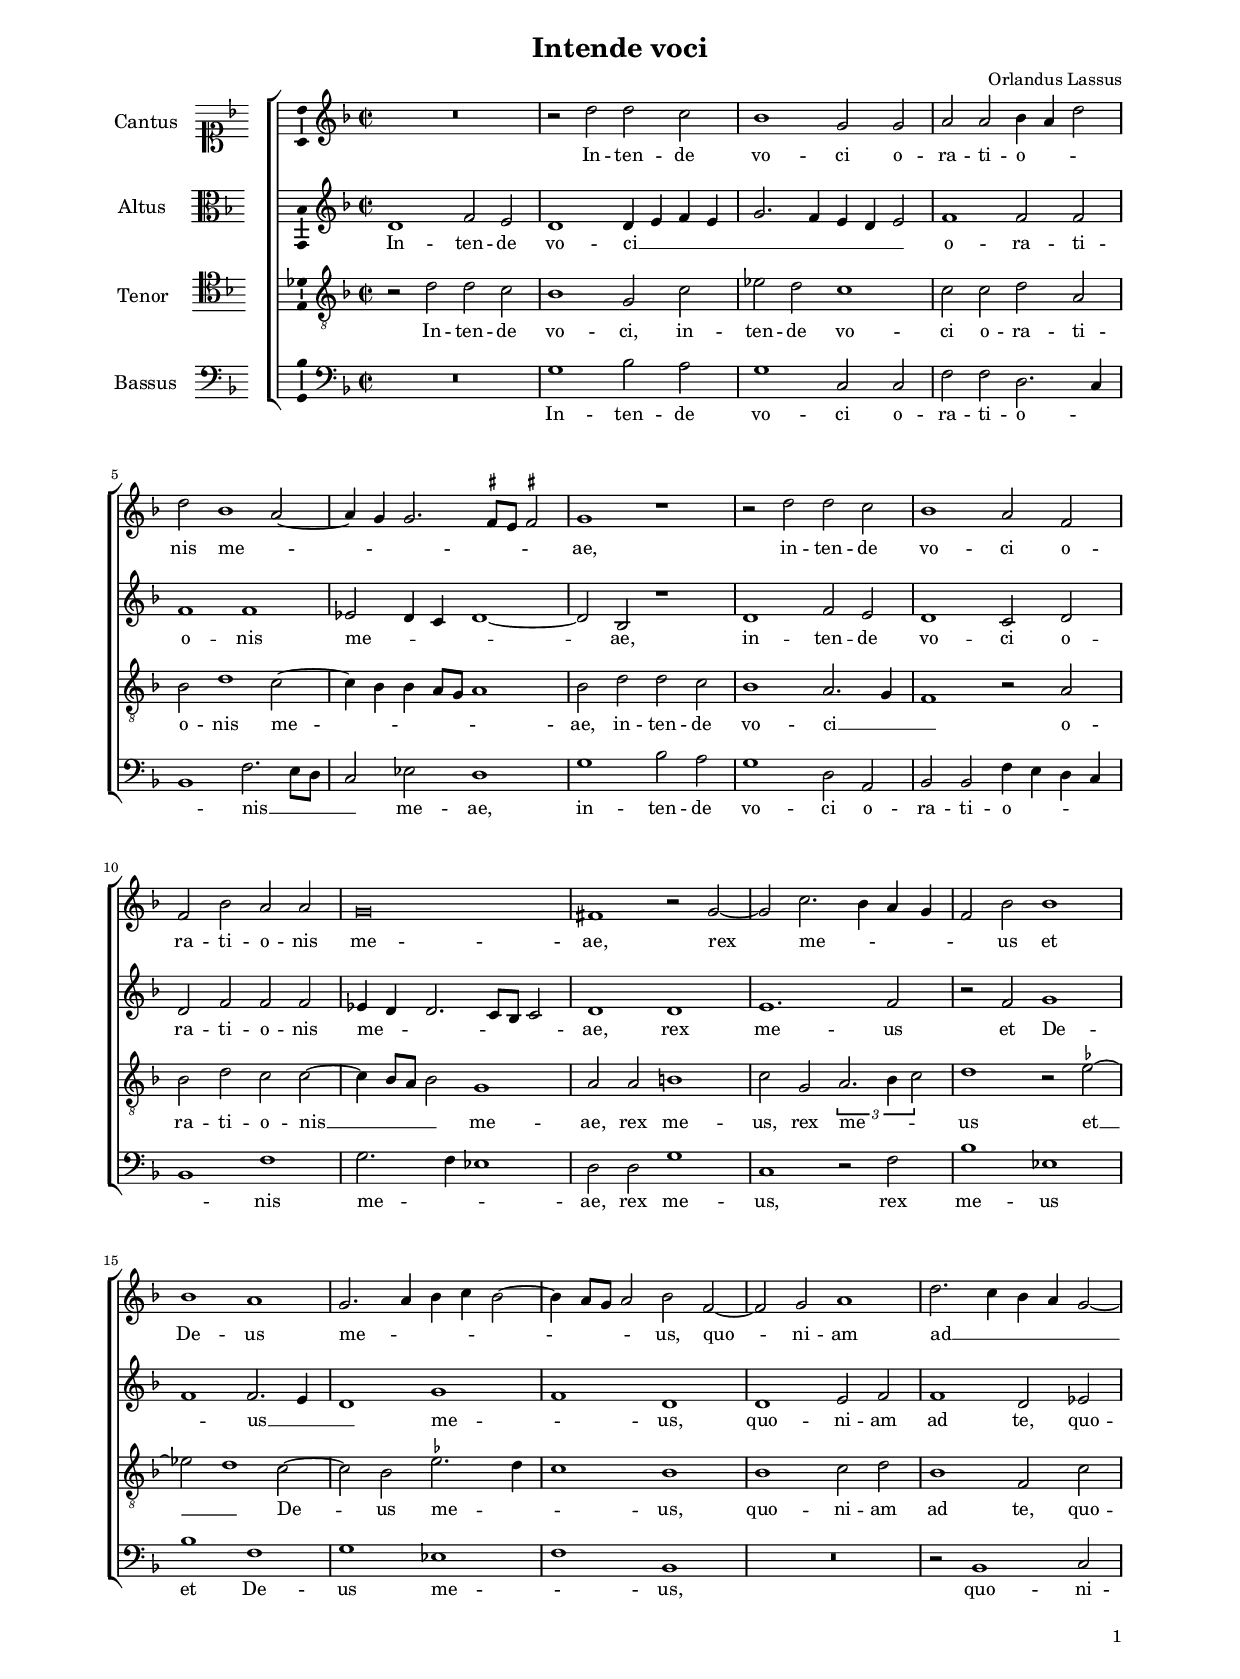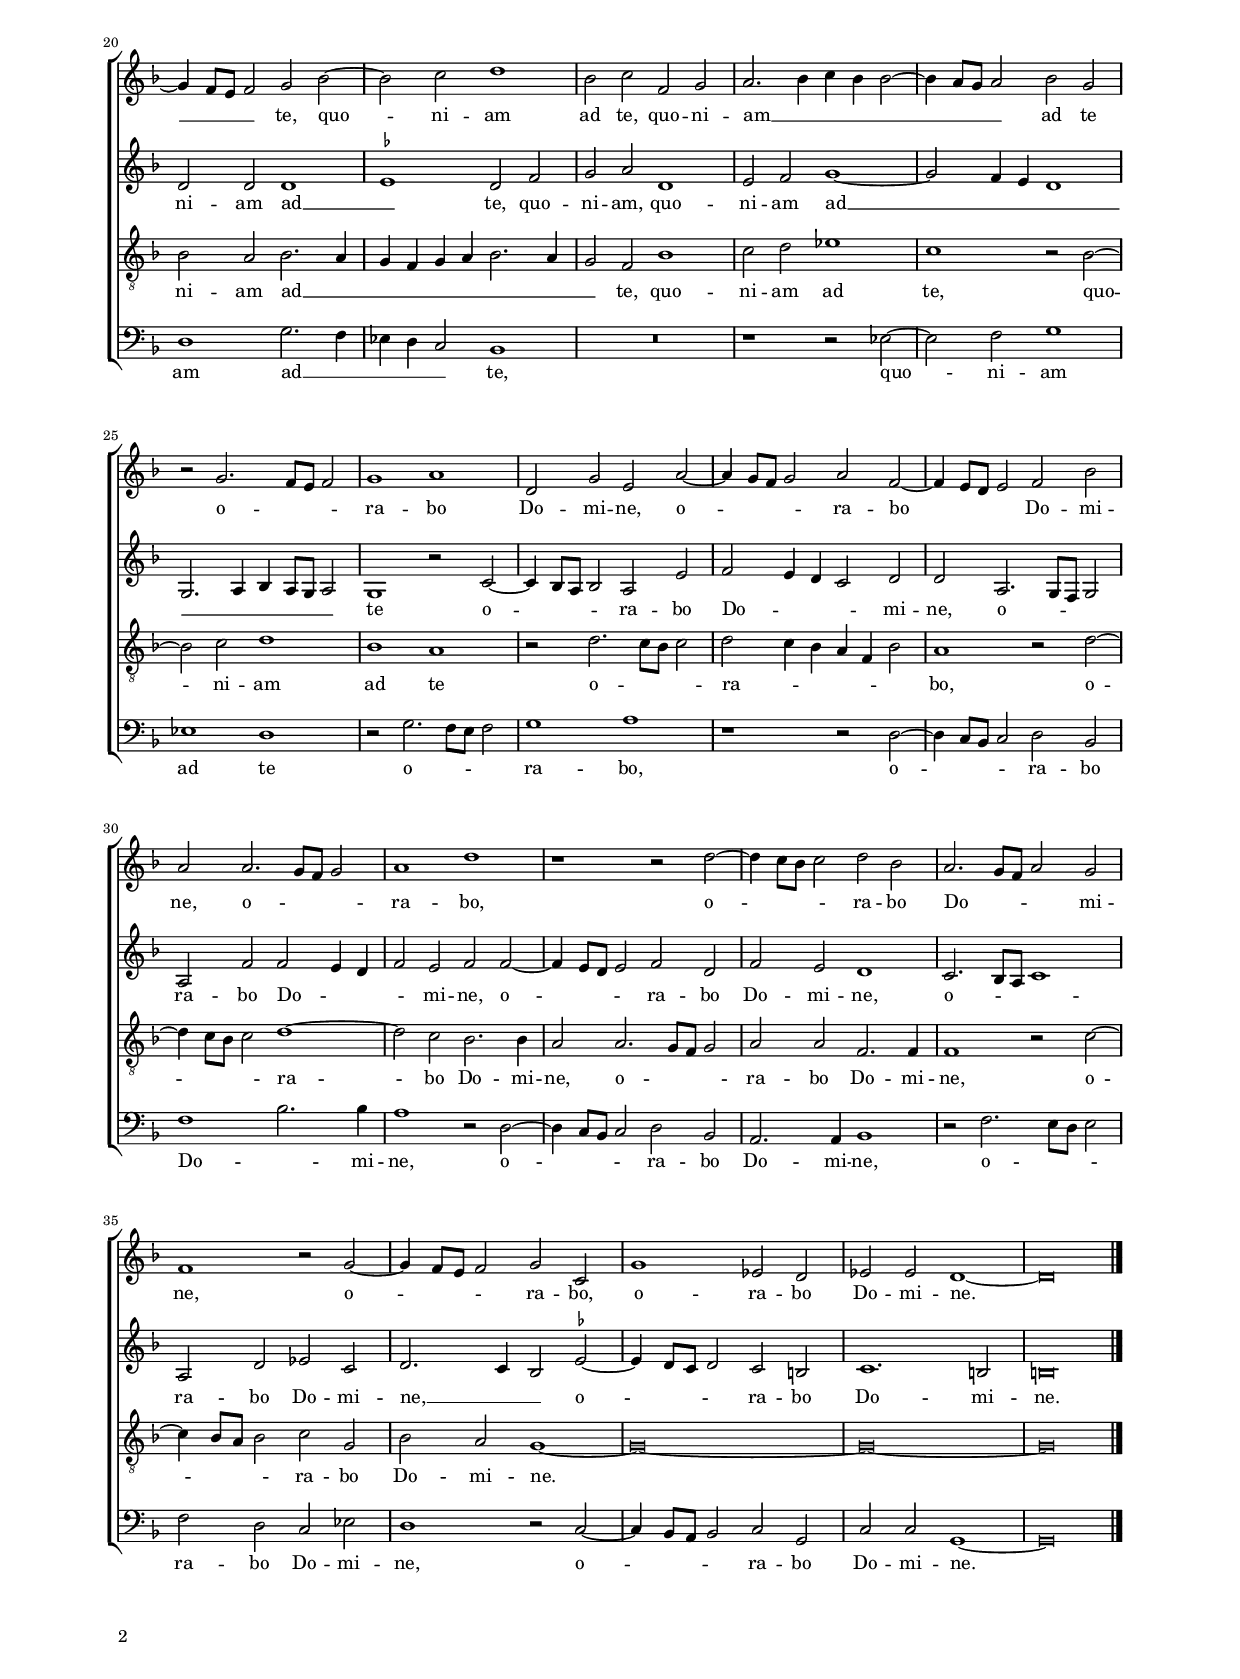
\header
{
  title="Intende voci"
  composer="Orlandus Lassus"
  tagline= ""
}

\version "2.22.1"
\include "deutsch.ly"
#(set-global-staff-size 15)
#(ly:set-option 'point-and-click #f)

	
global = {
	\key f \major
	\time 2/2 \set Score.measureLength = #(ly:make-moment 2/1)
	\skip 1*2*39 \bar "|."
	}

	ficta = { \once \set suggestAccidentals = ##t }
	
	forget = #(define-music-function (music) (ly:music?) #{
		\accidentalStyle forget
		$music
		\accidentalStyle default
		#})
    
    m = \melisma
    me = \melismaEnd


\paper
	{
    top-margin = 1.5 \cm
	bottom-margin = 0.9 \cm
	left-margin = 2 \cm
	right-margin = 2 \cm
	ragged-bottom = ##f
	ragged-last-bottom = ##t
	print-page-number = ##f
	system-system-spacing = #'((basic-distance . 17) (minimum-distance . 14) (padding . 6) (strechability . 150))
    oddFooterMarkup=\markup   \fill-line { "" \fromproperty #'page:page-number-string }
    evenFooterMarkup=\markup  \fill-line { \fromproperty #'page:page-number-string "" }
    last-bottom-spacing = #'((basic-distance . 11) (minimum-distance . 7) (padding . 4))
	systems-per-page = 4
%	min-systems-per-page = 3
	}


incipitcantus = \markup { \score {
	{
	\set Staff.instrumentName = \markup { \fontsize #1 "Cantus" }
	\key f \major
	\clef soprano
	s4 \bar ""
	}
	\layout  {
	raggedright = ##t
    indent = 1.6 \cm
	line-width = 2.5\cm
	\context { \Staff \remove Time_signature_engraver }
	\override Staff.Clef.Y-extent = #'(0 . 0)
	}} \hspace #1 }
	
      
incipitaltus = \markup { \score {
	{
	\set Staff.instrumentName = \markup { \fontsize #1 "Altus" }
	\key f \major
	\clef alto
	s4 \bar ""
	}
	\layout  {
	raggedright = ##t
    indent = 1.6 \cm
	line-width = 2.5\cm
	\context { \Staff \remove Time_signature_engraver }
	\override Staff.Clef.Y-extent = #'(0 . 0)
	}} \hspace #1 }


incipittenor = \markup { \score {
	{
	\set Staff.instrumentName = \markup { \fontsize #1 "Tenor" }
	\key f \major
	\clef tenor
	s4 \bar ""
	}
	\layout  {
	raggedright = ##t
    indent = 1.6 \cm
	line-width = 2.5\cm
	\context { \Staff \remove Time_signature_engraver }
	\override Staff.Clef.Y-extent = #'(0 . 0)
	}} \hspace #1 }


incipitbassus = \markup { \score {
	{
	\set Staff.instrumentName = \markup { \fontsize #1 "Bassus" }
	\key f \major
	\clef bass
	s4 \bar ""
	}
	\layout  {
	raggedright = ##t
    indent = 1.6 \cm
	line-width = 2.5\cm
	\context { \Staff \remove Time_signature_engraver }
	\override Staff.Clef.Y-extent = #'(0 . 0)
	}} \hspace #1 }


cantus =  \relative c''
	{
	R\breve
	r2 d d c
	b1 g2 g
	a2 a b4 \m a d2 \me
%5
	d2 b1 \m a2~ |
	a4 g g2. \ficta fis8 e \ficta fis!2 \me
	g1 r
	r2 d' d c
	b1 a2 f
%10
	f2 b a a |
	g\breve
	fis1 r2 g~
	g2 c2. \m b4 a g
	f2 \me b b1
%15
	b1 a |
	g2. \m a4 b c b2~
	b4 a8 g a2 \me b f~
	f2 g a1
	d2. \m c4 b a g2~
%20
	g4 f8 e f2 \me g b~ |
	b2 c d1
	b2 c f, g
	a2. \m b4 c b b2~
	b4 a8 g a2 \me b g
%25
	r2 g2. \m f8 e f2 \me |
	g1 a
	d,2 g e a~
	a4 \m g8 f g2 \me a f~
	f4 \m e8 d e2 \me f b
%30
	a2 a2. \m g8 f g2 \me |
	a1 d
	r1 r2 d~
	d4 \m c8 b c2 \me d b
	a2. \m g8 f a2 \me g
%35
	f1 r2 g~ |
	g4 \m f8 e f2 \me g c,
	g'1 es2 d
	es2 es d1~
	d\breve |
	}


altus =  \relative c'
	{
	d1 f2 e
	d1 d4 \m e f e
	g2. f4 e d e2 \me
	f1 f2 f
%5
	f1 f |
	es2 \m d4 c d1~
	d2 \me b r1
	d1 f2 e
	d1 c2 d
%10
	d2 f f f |
	es4 \m d d2. c8 b c2 \me
	d1 d
	e1. f2
	r2 f g1 \m
%15
	f1 \me f2. \m e4 |
	d1 \me g \m
	f1 \me d
	d1 e2 f
	f1 d2 es
%20
	d2 d d1 \m |
	\ficta es1 \me d2 f
	g2 a d,1
	e2 f g1~
	g2 \m f4 e d1
%25
	g,2. a4 b a8 g a2 \me |
	g1 r2 c~
	c4 \m b8 a b2 \me a e'
	f2 \m e4 d c2 \me d
	d2 a2. \m g8 f g2 \me
%30
	a2 f' f \m e4 d |
	f2 \me e f f~
	f4 \m e8 d e2 \me f d
	f2 e d1
	c2. \m b8 a c1 \me
%35
	a2 d es c |
	d2. \m c4 b2 \me \ficta es~
	es4 \m d8 c d2 \me c h
	c1. h2
	h\breve |
	}


tenor =  \relative c'
	{
	r2 d d c
	b1 g2 c
	es2 d c1
	c2 c d a
%5
	b2 d1 c2~ |
	c4 \m b b a8 g a1 \me
	b2 d d c
	b1 a2. \m g4
	f1 \me r2 a
%10
	b2 d c c~ |
	c4 \m b8 a b2 \me g1
	a2 a h1
	c2 g \tuplet 3/2 { a2. \m b4 c2 \me }
	d1 r2 \ficta es~
%15
	es2 \m d1 \me c2~ |
	c2 b \ficta es2. \m d4
	c1 \me b
	b1 c2 d
	b1 f2 c'
%20
	b2 a b2. \m a4 |
	g4 f g a b2. a4
	g2 \me f b1
	c2 d es1
	c1 r2 b~
%25
	b2 c d1 |
	b1 a
	r2 d2. \m c8 b c2 \me
	d2 \m c4 b a f b2 \me
	a1 r2 d~
%30
	d4 \m c8 b c2 \me d1~ |
	d2 c b2. b4
	a2 a2. \m g8 f g2 \me
	a2 a f2. f4
	f1 r2 c'~
%35
	c4 \m b8 a b2 \me c2 g |
	b2 a g1~
	g\breve~
	g\breve~
	g\breve |
	}


bassus  =  \relative c
	{
	R\breve
	g'1 b2 a
	g1 c,2 c
	f2 f d2. \m c4
%5
	b1 \me f'2. \m e8 d |
	c2 \me es d1
	g1 b2 a
	g1 d2 a
	b2 b f'4 \m e d c
%10
	b1 \me f' |
	g2. \m f4 es1 \me
	d2 d g1
	c,1 r2 f
	b1 es,
%15
	b'1 f |
	g1 es \m
	f1 \me b,
	R\breve
	r2 b1 c2
%20
	d1 g2. \m f4 |
	es4 d c2 \me b1
	R\breve
	r1 r2 es~
	es2 f g1
%25
	es1 d |
	r2 g2. \m f8 e f2 \me
	g1 a
	r1 r2 d,~
	d4 \m c8 b c2 \me d b
%30
	f'1 \m b2. \me b4 |
	a1 r2 d,~
	d4 \m c8 b c2 \me d b
	a2. a4 b1
	r2 f'2. \m e8 d e2 \me
%35
	f2 d c es |
	d1 r2 c~
	c4 \m b8 a b2 \me c g
	c2 c g1~
	g\breve |
	}
	
lyricscantus = \lyricmode {
	In -- ten -- de vo -- ci o -- ra -- ti -- o -- nis me -- ae,
	in -- ten -- de vo -- ci o -- ra -- ti -- o -- nis me -- ae,
	rex me -- us et De -- us me -- us,
	quo -- ni -- am ad __ te,
	quo -- ni -- am ad te,
	quo -- ni -- am __ ad te
	o -- ra -- bo Do -- mi -- ne,
	o -- ra -- bo Do -- mi -- ne,
	o -- ra -- bo,
	o -- ra -- bo Do -- mi -- ne,
	o -- ra -- bo,
	o -- ra -- bo Do -- mi -- ne.
	}


lyricsaltus = \lyricmode {
	In -- ten -- de vo -- ci __ o -- ra -- ti -- o -- nis me -- ae,
	in -- ten -- de vo -- ci o -- ra -- ti -- o -- nis me -- ae,
	rex me -- us et De -- us __ me -- us,
	quo -- ni -- am ad te,
	quo -- ni -- am ad __ te,
	quo -- ni -- am,
	quo -- ni -- am ad __ te
	o -- ra -- bo Do -- mi -- ne,
	o -- ra -- bo Do -- mi -- ne,
	o -- ra -- bo Do -- mi -- ne,
	o -- ra -- bo Do -- mi -- ne, __
	o -- ra -- bo Do -- mi -- ne.
	}
	

lyricstenor = \lyricmode {
	In -- ten -- de vo -- ci,
	in -- ten -- de vo -- ci o -- ra -- ti -- o -- nis me -- ae,
	in -- ten -- de vo -- ci __ o -- ra -- ti -- o -- nis __ me -- ae,
	rex me -- us,
	rex me -- us et __ De -- us me -- us,
	quo -- ni -- am ad te,
	quo -- ni -- am ad __ te,
	quo -- ni -- am ad te,
	quo -- ni -- am ad te
	o -- ra -- bo,
	o -- ra -- bo Do -- mi -- ne,
	o -- ra -- bo Do -- mi -- ne,
	o -- ra -- bo Do -- mi -- ne.
	}


lyricsbassus = \lyricmode {
	In -- ten -- de vo -- ci o -- ra -- ti -- o -- nis __ me -- ae,
	in -- ten -- de vo -- ci o -- ra -- ti -- o -- nis me -- ae,
	rex me -- us,
	rex me -- us et De -- us me -- us,
	quo -- ni -- am ad __ te,
	quo -- ni -- am ad te
	o -- ra -- bo,
	o -- ra -- bo Do -- mi -- ne,
	o -- ra -- bo Do -- mi -- ne,
	o -- ra -- bo Do -- mi -- ne,
	o -- ra -- bo Do -- mi -- ne.
	}
	

\score
{  
    \transpose c c {
	\new ChoirStaff \with { \override StaffGrouper.staff-staff-spacing.basic-distance = #12 }
	<<
	
	\new Staff << \global
	\new Voice="v1" {
		\set Staff.instrumentName=\incipitcantus
		\set Staff.midiInstrument = "reed organ"
		\clef "treble"
		\cantus }
	\new Lyrics \lyricsto "v1" {\lyricscantus }
	>>
	
	
	\new Staff << \global
	\new Voice="v2" {
		\set Staff.instrumentName=\incipitaltus
		\set Staff.midiInstrument = "reed organ"
		\clef "treble" 
		\altus}
	\new Lyrics \lyricsto "v2" {\lyricsaltus }
	>>

	
	\new Staff << \global
	\new Voice="v3" {
		\set Staff.instrumentName=\incipittenor
		\set Staff.midiInstrument = "reed organ"
		\clef "G_8"
		\tenor }
	\new Lyrics \lyricsto "v3" {\lyricstenor }
	>>
	
	
	\new Staff << \global
	\new Voice="v4" {
		\set Staff.instrumentName=\incipitbassus
		\set Staff.midiInstrument = "reed organ"
		\clef "bass" 
		\bassus }
	\new Lyrics \lyricsto "v4" {\lyricsbassus}
	>>
	
	>>
    } % transpose
		
	\layout
	{
	indent = 2.7 \cm
	\context { \Staff \override TimeSignature.break-visibility = #end-of-line-invisible }
	\context { \Staff \consists "Ambitus_engraver" }
	\context { \Score \override BarNumber.padding = #2 }
	\context { \Voice \override NoteHead.style = #'baroque }
	}
	
\midi
	{
    	\tempo 2 = 85
	}
	
}


% EOF
